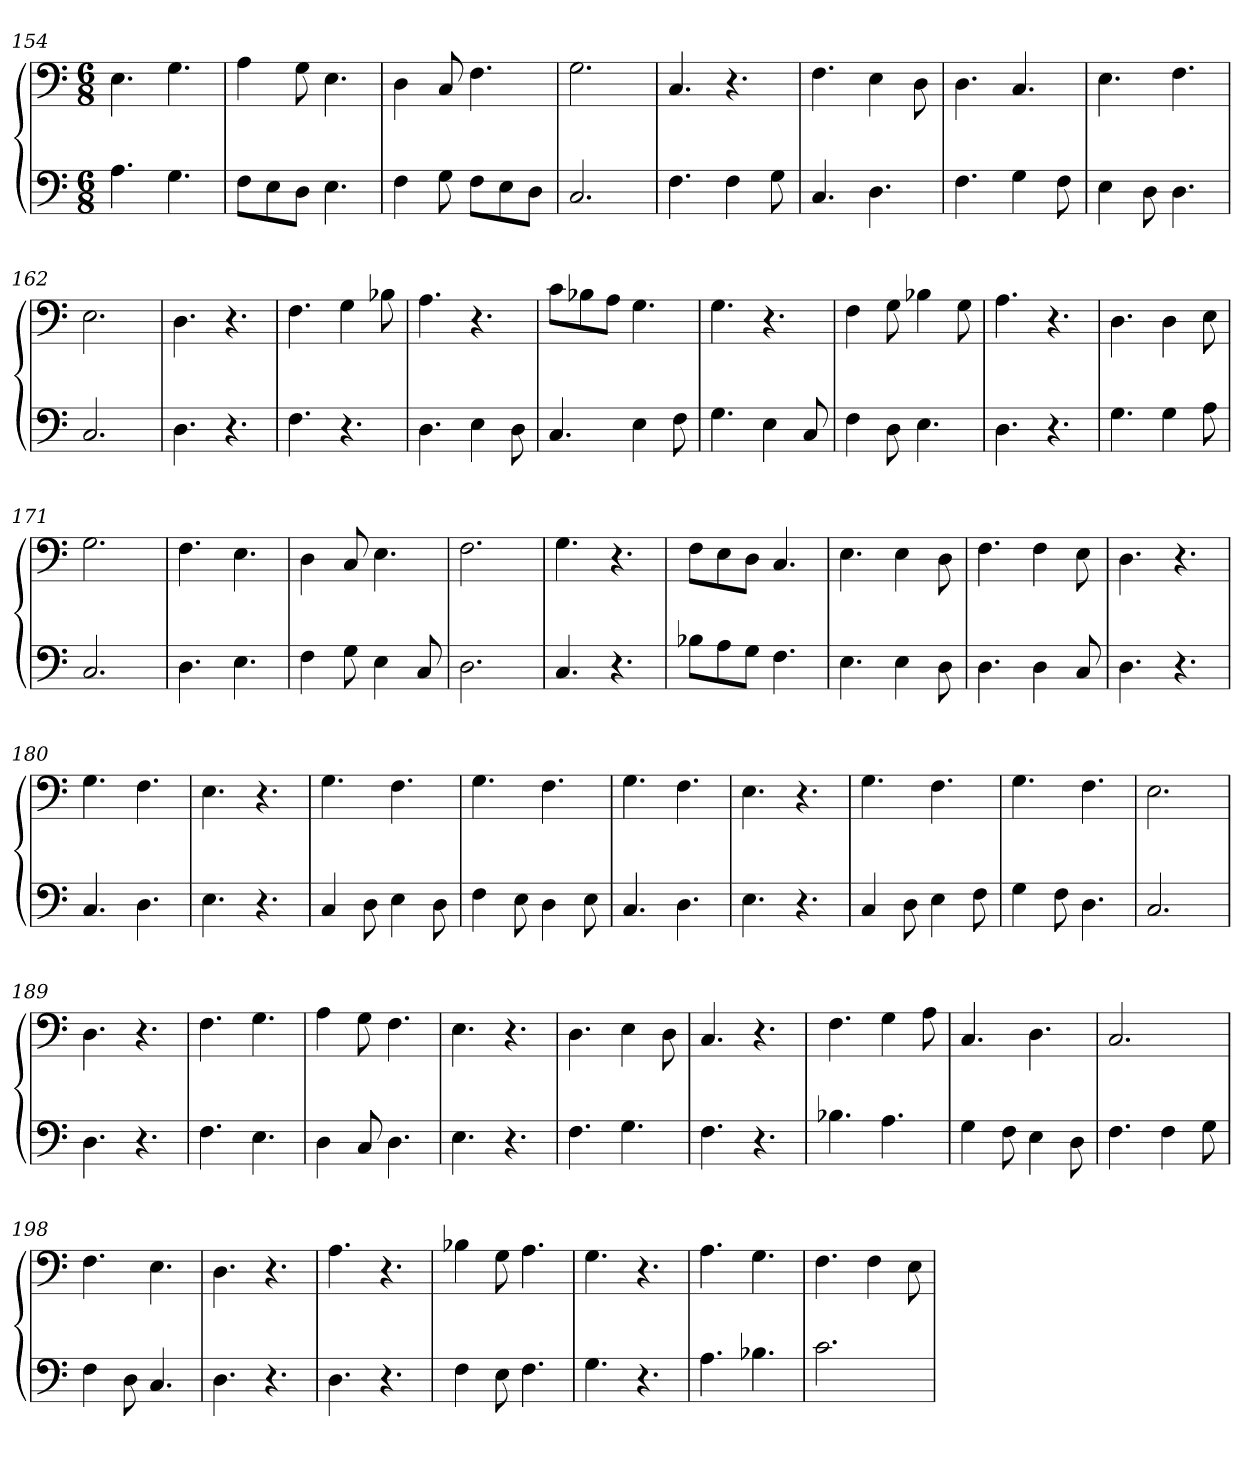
**kern	**kern
*part1	*part1
*staff2	*staff1
*M6/8	*M6/8
=154	=154
4.A	4.E
4.G	4.G
=155	=155
8FL	4A
8E	.
8DJ	8G
4.E	4.E
=156	=156
4F	4D
8G	8C
8FL	4.F
8E	.
8DJ	.
=157	=157
2.C	2.G
=158	=158
4.F	4.C
4F	4.r
8G	.
=159	=159
4.C	4.F
4.D	4E
.	8D
=160	=160
4.F	4.D
4G	4.C
8F	.
=161	=161
4E	4.E
8D	.
4.D	4.F
=162	=162
2.C	2.E
=163	=163
4.D	4.D
4.r	4.r
=164	=164
4.F	4.F
4.r	4G
.	8B-X
=165	=165
4.D	4.A
4E	4.r
8D	.
=166	=166
4.C	8cL
.	8B-X
.	8AJ
4E	4.G
8F	.
=167	=167
4.G	4.G
4E	4.r
8C	.
=168	=168
4F	4F
8D	8G
4.E	4B-X
.	8G
=169	=169
4.D	4.A
4.r	4.r
=170	=170
4.G	4.D
4G	4D
8A	8E
=171	=171
2.C	2.G
=172	=172
4.D	4.F
4.E	4.E
=173	=173
4F	4D
8G	8C
4E	4.E
8C	.
=174	=174
2.D	2.F
=175	=175
4.C	4.G
4.r	4.r
=176	=176
8B-XL	8FL
8A	8E
8GJ	8DJ
4.F	4.C
=177	=177
4.E	4.E
4E	4E
8D	8D
=178	=178
4.D	4.F
4D	4F
8C	8E
=179	=179
4.D	4.D
4.r	4.r
=180	=180
4.C	4.G
4.D	4.F
=181	=181
4.E	4.E
4.r	4.r
=182	=182
4C	4.G
8D	.
4E	4.F
8D	.
=183	=183
4F	4.G
8E	.
4D	4.F
8E	.
=184	=184
4.C	4.G
4.D	4.F
=185	=185
4.E	4.E
4.r	4.r
=186	=186
4C	4.G
8D	.
4E	4.F
8F	.
=187	=187
4G	4.G
8F	.
4.D	4.F
=188	=188
2.C	2.E
=189	=189
4.D	4.D
4.r	4.r
=190	=190
4.F	4.F
4.E	4.G
=191	=191
4D	4A
8C	8G
4.D	4.F
=192	=192
4.E	4.E
4.r	4.r
=193	=193
4.F	4.D
4.G	4E
.	8D
=194	=194
4.F	4.C
4.r	4.r
=195	=195
4.B-X	4.F
4.A	4G
.	8A
=196	=196
4G	4.C
8F	.
4E	4.D
8D	.
=197	=197
4.F	2.C
4F	.
8G	.
=198	=198
4F	4.F
8D	.
4.C	4.E
=199	=199
4.D	4.D
4.r	4.r
=200	=200
4.D	4.A
4.r	4.r
=201	=201
4F	4B-X
8E	8G
4.F	4.A
=202	=202
4.G	4.G
4.r	4.r
=203	=203
4.A	4.A
4.B-X	4.G
=204	=204
2.c	4.F
.	4F
.	8E
=	=
*-	*-
